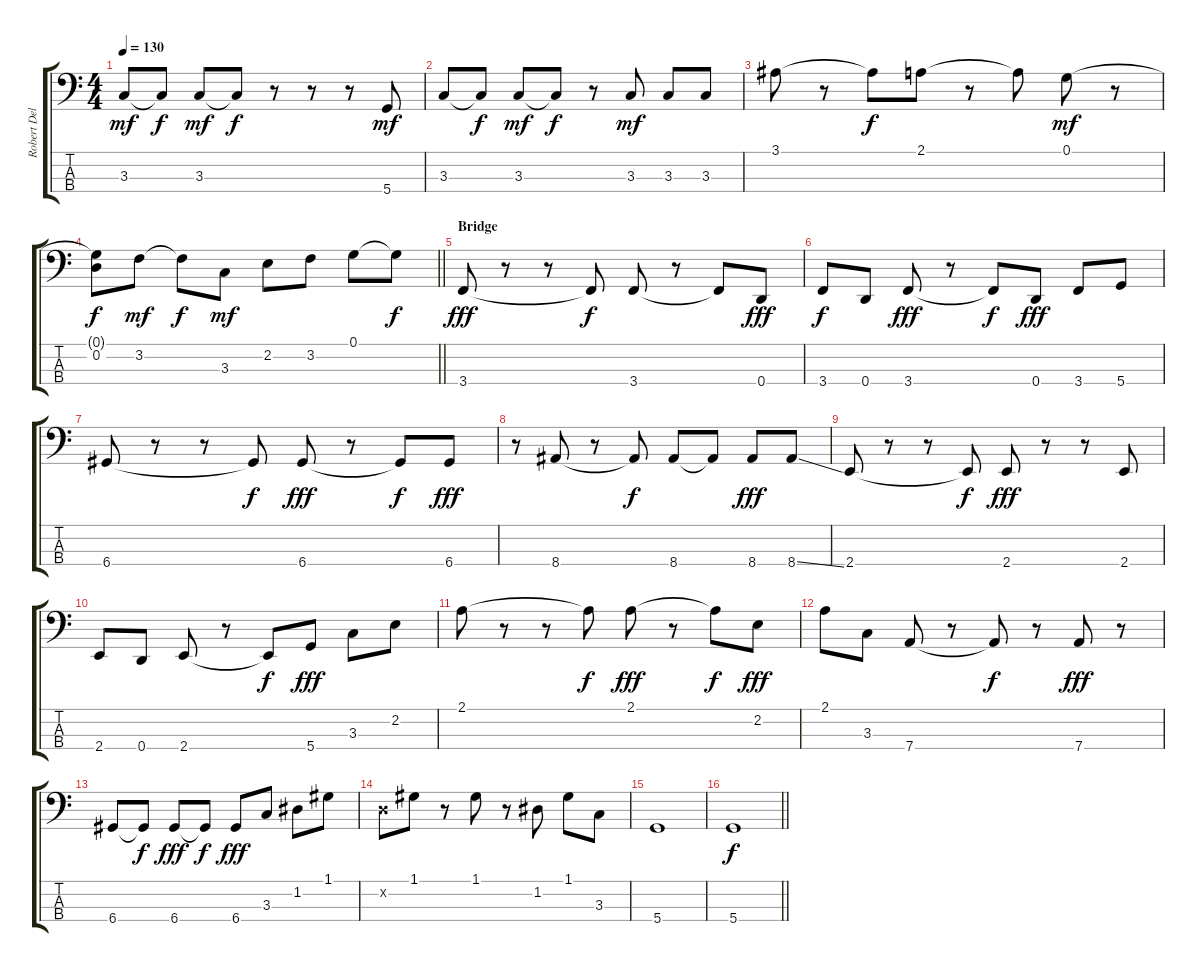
\track ("Robert Deleo (Bass)" "Robert Del") {instrument electricbassfinger}
\staff {score tabs}
\tuning (G2 D2 A1 D1) {hide}
\ts (4 4)
\tempo 130
\clef f4
\ks c
3.3.8{dy mf} 3.3{t}.8{dy f} 3.3.8{dy mf} 3.3{t}.8{dy f} r.8 r.8 r.8 5.4.8{dy mf} |
3.3.8 3.3{t}.8{dy f} 3.3.8{dy mf} 3.3{t}.8{dy f} r.8 3.3.8{dy mf} 3.3.8 3.3.8 |
3.1.8 r.8 3.1{t}.8{dy f} 2.1.8 r.8 2.1{t}.8 0.1.8{dy mf} r.8 |
\barLineRight lightlight
(0.1{t} 0.2).8{dy f} 3.2.8{dy mf} 3.2{t}.8{dy f} 3.3.8{dy mf} 2.2.8 3.2.8 0.1.8 0.1{t}.8{dy f} |
\section ("" "Bridge ")
3.4.8{dy fff} r.8 r.8 3.4{t}.8{dy f} 3.4.8 r.8 3.4{t}.8 0.4.8{dy fff} |
3.4.8{dy f} 0.4.8 3.4.8{dy fff} r.8 3.4{t}.8{dy f} 0.4.8{dy fff} 3.4.8 5.4.8 |
6.4.8 r.8 r.8 6.4{t}.8{dy f} 6.4.8{dy fff} r.8 6.4{t}.8{dy f} 6.4.8{dy fff} |
r.8 8.4.8 r.8 8.4{t}.8{dy f} 8.4.8 8.4{t}.8 8.4.8{dy fff} 8.4{ss}.8 |
2.4.8 r.8 r.8 2.4{t}.8{dy f} 2.4.8{dy fff} r.8 r.8 2.4.8 |
2.4.8 0.4.8 2.4.8 r.8 2.4{t}.8{dy f} 5.4.8{dy fff} 3.3.8 2.2.8 |
2.1.8 r.8 r.8 2.1{t}.8{dy f} 2.1.8{dy fff} r.8 2.1{t}.8{dy f} 2.2.8{dy fff} |
2.1.8 3.3.8 7.4.8 r.8 7.4{t}.8{dy f} r.8 7.4.8{dy fff} r.8 |
6.4.8 6.4{t}.8{dy f} 6.4.8{dy fff} 6.4{t}.8{dy f} 6.4.8{dy fff} 3.3.8 1.2.8 1.1.8 |
0.2{x}.8 1.1.8 r.8 1.1.8 r.8 1.2.8 1.1.8 3.3.8 |
5.4.1 |
\barLineRight lightlight
5.4.1{dy f}
